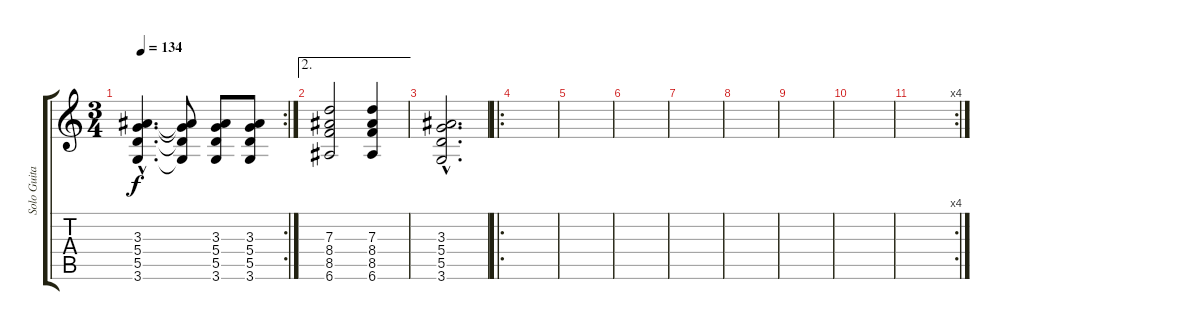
\track ("Solo Guitar" "Solo Guita") {instrument distortionguitar}
\staff {score tabs}
\tuning (E4 B3 G3 D3 A2 E2) {hide}
\rc 2
\ts (3 4)
\tempo 134
\clef g2
\ks c
(3.3{hac} 5.4{hac} 5.5{hac} 3.6{hac}).4{d dy f} (3.3{t} 5.4{t} 5.5{t} 3.6{t}).8 (3.3 5.4 5.5 3.6).8 (3.3 5.4 5.5 3.6).8 |
\ae 2
(7.3 8.4 8.5 6.6).2 (7.3 8.4 8.5 6.6).4 |
(3.3{hac} 5.4{hac} 5.5{hac} 3.6{hac}).2{d} |
\ro
|
|
|
|
|
|
|
\rc 4
